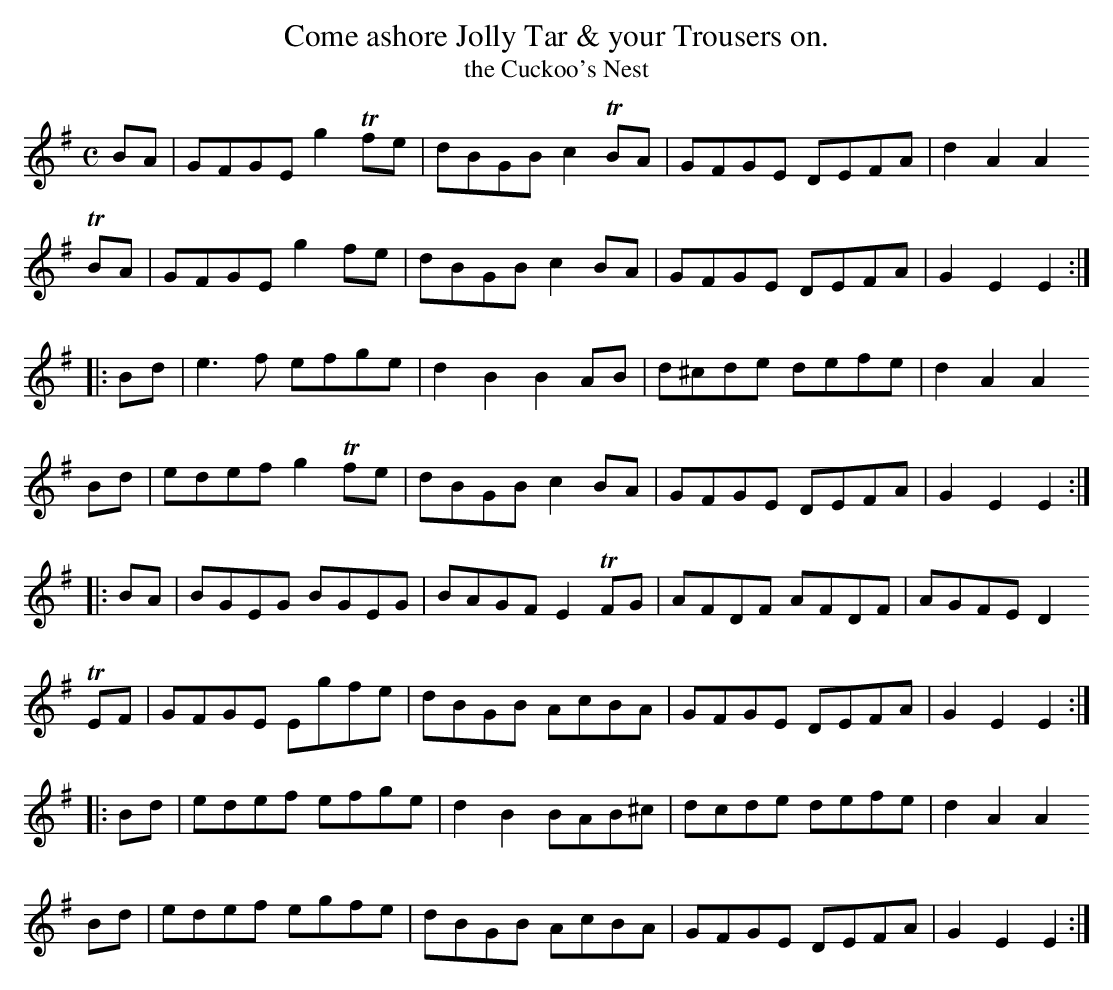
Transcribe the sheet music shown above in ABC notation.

X:1
T:Come ashore Jolly Tar & your Trousers on.
T:the Cuckoo's Nest
M:C
L:1/8
K:EMin
BA|GFGE g2Tfe|dBGB c2TBA|GFGE  DEFA|d2A2 A2
TBA|GFGE g2 fe|dBGB c2 BA|GFGE  DEFA|G2E2 E2:|
|: Bd|e3 f efge |d2B2 B2 AB|d^cde defe|d2A2 A2
Bd|edef g2Tfe|dBGB c2 BA|GFGE  DEFA|G2E2 E2:|
|: BA|BGEG BGEG |BAGF E2TFG|AFDF  AFDF|AGFE D2
TEF|GFGE Egfe |dBGB AcBA |GFGE  DEFA|G2E2 E2:|
|: Bd|edef efge |d2B2 BAB^c|dcde  defe|d2A2 A2
Bd|edef egfe |dBGB AcBA |GFGE  DEFA|G2E2 E2:|
